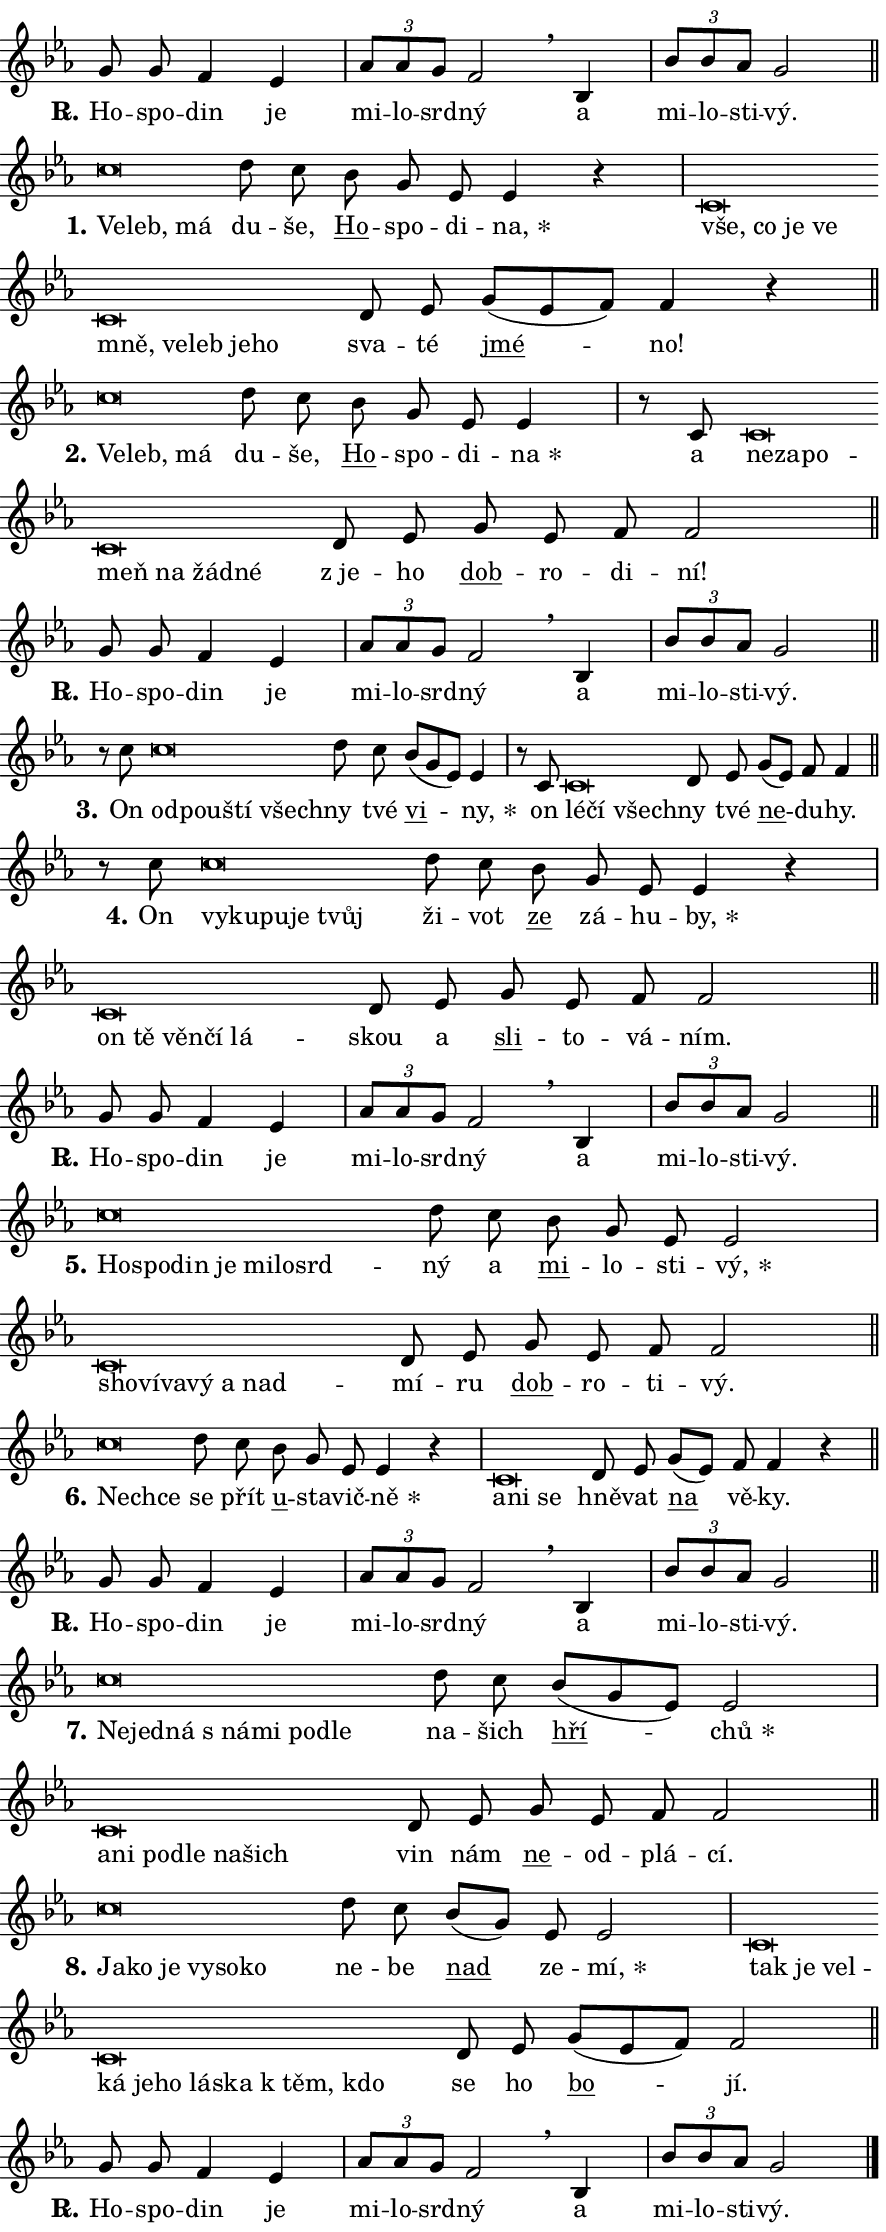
\version "2.24.0"
\header { tagline = "" }
\paper {
  indent = 0\cm
  top-margin = 0\cm
  right-margin = 0.13\cm % to fit lyric hyphens
  bottom-margin = 0\cm
  left-margin = 0\cm
  paper-width = 15\cm
  page-breaking = #ly:one-page-breaking
  system-system-spacing.basic-distance = #11
  score-system-spacing.basic-distance = #11
  ragged-last = ##f
}


%% Author: Thomas Morley
%% https://lists.gnu.org/archive/html/lilypond-user/2020-05/msg00002.html
#(define (line-position grob)
"Returns position of @var[grob} in current system:
   @code{'start}, if at first time-step
   @code{'end}, if at last time-step
   @code{'middle} otherwise
"
  (let* ((col (ly:item-get-column grob))
         (ln (ly:grob-object col 'left-neighbor))
         (rn (ly:grob-object col 'right-neighbor))
         (col-to-check-left (if (ly:grob? ln) ln col))
         (col-to-check-right (if (ly:grob? rn) rn col))
         (break-dir-left
           (and
             (ly:grob-property col-to-check-left 'non-musical #f)
             (ly:item-break-dir col-to-check-left)))
         (break-dir-right
           (and
             (ly:grob-property col-to-check-right 'non-musical #f)
             (ly:item-break-dir col-to-check-right))))
        (cond ((eqv? 1 break-dir-left) 'start)
              ((eqv? -1 break-dir-right) 'end)
              (else 'middle))))

#(define (tranparent-at-line-position vctor)
  (lambda (grob)
  "Relying on @code{line-position} select the relevant enry from @var{vctor}.
Used to determine transparency,"
    (case (line-position grob)
      ((end) (not (vector-ref vctor 0)))
      ((middle) (not (vector-ref vctor 1)))
      ((start) (not (vector-ref vctor 2))))))

noteHeadBreakVisibility =
#(define-music-function (break-visibility)(vector?)
"Makes @code{NoteHead}s transparent relying on @var{break-visibility}"
#{
  \override NoteHead.transparent =
    #(tranparent-at-line-position break-visibility)
#})

#(define delete-ledgers-for-transparent-note-heads
  (lambda (grob)
    "Reads whether a @code{NoteHead} is transparent.
If so this @code{NoteHead} is removed from @code{'note-heads} from
@var{grob}, which is supposed to be @code{LedgerLineSpanner}.
As a result ledgers are not printed for this @code{NoteHead}"
    (let* ((nhds-array (ly:grob-object grob 'note-heads))
           (nhds-list
             (if (ly:grob-array? nhds-array)
                 (ly:grob-array->list nhds-array)
                 '()))
           ;; Relies on the transparent-property being done before
           ;; Staff.LedgerLineSpanner.after-line-breaking is executed.
           ;; This is fragile ...
           (to-keep
             (remove
               (lambda (nhd)
                 (ly:grob-property nhd 'transparent #f))
               nhds-list)))
      ;; TODO find a better method to iterate over grob-arrays, similiar
      ;; to filter/remove etc for lists
      ;; For now rebuilt from scratch
      (set! (ly:grob-object grob 'note-heads)  '())
      (for-each
        (lambda (nhd)
          (ly:pointer-group-interface::add-grob grob 'note-heads nhd))
        to-keep))))

squashNotes = {
  \override NoteHead.X-extent = #'(-0.2 . 0.2)
  \override NoteHead.Y-extent = #'(-0.75 . 0)
  \override NoteHead.stencil =
    #(lambda (grob)
       (let ((pos (ly:grob-property grob 'staff-position)))
         (begin
           (if (< pos -7) (display "ERROR: Lower brevis then expected\n") (display ""))
           (if (<= pos -6) ly:text-interface::print ly:note-head::print))))
}
unSquashNotes = {
  \revert NoteHead.X-extent
  \revert NoteHead.Y-extent
  \revert NoteHead.stencil
}

hideNotes = \noteHeadBreakVisibility #begin-of-line-visible
unHideNotes = \noteHeadBreakVisibility #all-visible

% work-around for resetting accidentals
% https://lilypond.org/doc/v2.23/Documentation/notation/displaying-rhythms#unmetered-music
cadenzaMeasure = {
  \cadenzaOff
  \partial 1024 s1024
  \cadenzaOn
}

#(define-markup-command (accent layout props text) (markup?)
  "Underline accented syllable"
  (interpret-markup layout props
    #{\markup \override #'(offset . 4.3) \underline { #text }#}))

responsum = \markup \concat {
  "R" \hspace #-1.05 \path #0.1 #'((moveto 0 0.07) (lineto 0.9 0.8)) \hspace #0.05 "."
}

spaceSize = #0.6828661417322834 % exact space size for TeX Gyre Schola

\layout {
  \context {
    \Staff
    \remove "Time_signature_engraver"
    \override LedgerLineSpanner.after-line-breaking = #delete-ledgers-for-transparent-note-heads
  }
  \context {
    \Lyrics {
      \override LyricSpace.minimum-distance = \spaceSize
      \override LyricText.font-name = #"TeX Gyre Schola"
      \override LyricText.font-size = 1
      \override StanzaNumber.font-name = #"TeX Gyre Schola Bold"
      \override StanzaNumber.font-size = 1
    }
  }
  \context {
    \Score 
    \override NoteHead.text =
      #(lambda (grob) 
        (let ((pos (ly:grob-property grob 'staff-position)))
          #{\markup {
            \combine
              \halign #-0.55 \raise #(if (= pos -6) 0 0.5) \override #'(thickness . 2) \draw-line #'(3.2 . 0)
              \musicglyph "noteheads.sM1"
          }#}))
  }
}

% magnetic-lyrics.ily
%
%   written by
%     Jean Abou Samra <jean@abou-samra.fr>
%     Werner Lemberg <wl@gnu.org>
%
%   adapted by
%     Jiri Hon <jiri.hon@gmail.com>
%
% Version 2022-Apr-15

% https://www.mail-archive.com/lilypond-user@gnu.org/msg149350.html

#(define (Left_hyphen_pointer_engraver context)
   "Collect syllable-hyphen-syllable occurrences in lyrics and store
them in properties.  This engraver only looks to the left.  For
example, if the lyrics input is @code{foo -- bar}, it does the
following.

@itemize @bullet
@item
Set the @code{text} property of the @code{LyricHyphen} grob between
@q{foo} and @q{bar} to @code{foo}.

@item
Set the @code{left-hyphen} property of the @code{LyricText} grob with
text @q{foo} to the @code{LyricHyphen} grob between @q{foo} and
@q{bar}.
@end itemize

Use this auxiliary engraver in combination with the
@code{lyric-@/text::@/apply-@/magnetic-@/offset!} hook."
   (let ((hyphen #f)
         (text #f))
     (make-engraver
      (acknowledgers
       ((lyric-syllable-interface engraver grob source-engraver)
        (set! text grob)))
      (end-acknowledgers
       ((lyric-hyphen-interface engraver grob source-engraver)
        ;(when (not (grob::has-interface grob 'lyric-space-interface))
          (set! hyphen grob)));)
      ((stop-translation-timestep engraver)
       (when (and text hyphen)
         (ly:grob-set-object! text 'left-hyphen hyphen))
       (set! text #f)
       (set! hyphen #f)))))

#(define (lyric-text::apply-magnetic-offset! grob)
   "If the space between two syllables is less than the value in
property @code{LyricText@/.details@/.squash-threshold}, move the right
syllable to the left so that it gets concatenated with the left
syllable.

Use this function as a hook for
@code{LyricText@/.after-@/line-@/breaking} if the
@code{Left_@/hyphen_@/pointer_@/engraver} is active."
   (let ((hyphen (ly:grob-object grob 'left-hyphen #f)))
     (when hyphen
       (let ((left-text (ly:spanner-bound hyphen LEFT)))
         (when (grob::has-interface left-text 'lyric-syllable-interface)
           (let* ((common (ly:grob-common-refpoint grob left-text X))
                  (this-x-ext (ly:grob-extent grob common X))
                  (left-x-ext
                   (begin
                     ;; Trigger magnetism for left-text.
                     (ly:grob-property left-text 'after-line-breaking)
                     (ly:grob-extent left-text common X)))
                  ;; `delta` is the gap width between two syllables.
                  (delta (- (interval-start this-x-ext)
                            (interval-end left-x-ext)))
                  (details (ly:grob-property grob 'details))
                  (threshold (assoc-get 'squash-threshold details 0.2)))
             (when (< delta threshold)
               (let* (;; We have to manipulate the input text so that
                      ;; ligatures crossing syllable boundaries are not
                      ;; disabled.  For languages based on the Latin
                      ;; script this is essentially a beautification.
                      ;; However, for non-Western scripts it can be a
                      ;; necessity.
                      (lt (ly:grob-property left-text 'text))
                      (rt (ly:grob-property grob 'text))
                      (is-space (grob::has-interface hyphen 'lyric-space-interface))
                      (space (if is-space " " ""))
                      (extra-delta (if is-space spaceSize 0))
                      ;; Append new syllable.
                      (ltrt-space (if (and (string? lt) (string? rt))
                                (string-append lt space rt)
                                (make-concat-markup (list lt space rt))))
                      ;; Right-align `ltrt` to the right side.
                      (ltrt-space-markup (grob-interpret-markup
                               grob
                               (make-translate-markup
                                (cons (interval-length this-x-ext) 0)
                                (make-right-align-markup ltrt-space)))))
                 (begin
                   ;; Don't print `left-text`.
                   (ly:grob-set-property! left-text 'stencil #f)
                   ;; Set text and stencil (which holds all collected
                   ;; syllables so far) and shift it to the left.
                   (ly:grob-set-property! grob 'text ltrt-space)
                   (ly:grob-set-property! grob 'stencil ltrt-space-markup)
                   (ly:grob-translate-axis! grob (- (- delta extra-delta)) X))))))))))


#(define (lyric-hyphen::displace-bounds-first grob)
   ;; Make very sure this callback isn't triggered too early.
   (let ((left (ly:spanner-bound grob LEFT))
         (right (ly:spanner-bound grob RIGHT)))
     (ly:grob-property left 'after-line-breaking)
     (ly:grob-property right 'after-line-breaking)
     (ly:lyric-hyphen::print grob)))

squashThreshold = #0.4

\layout {
  \context {
    \Lyrics
    \consists #Left_hyphen_pointer_engraver
    \override LyricText.after-line-breaking =
      #lyric-text::apply-magnetic-offset!
    \override LyricHyphen.stencil = #lyric-hyphen::displace-bounds-first
    \override LyricText.details.squash-threshold = \squashThreshold
    \override LyricHyphen.minimum-distance = 0
    \override LyricHyphen.minimum-length = \squashThreshold
  }
}

squashText = \override LyricText.details.squash-threshold = 9999
unSquashText = \override LyricText.details.squash-threshold = \squashThreshold

leftText = \override LyricText.self-alignment-X = #LEFT
unLeftText = \revert LyricText.self-alignment-X

starOffset = #(lambda (grob) 
                (let ((x_offset (ly:self-alignment-interface::aligned-on-x-parent grob)))
                  (if (= x_offset 0) 0 (+ x_offset 1.2))))

star = #(define-music-function (syllable)(string?)
"Append star separator at the end of a syllable"
#{
  \once \override LyricText.X-offset = #starOffset
  \lyricmode { \markup {
    #syllable
    \override #'((font-name . "TeX Gyre Schola Bold")) \hspace #0.2 \lower #0.65 \larger "*"
  } }
#})

starAccent = #(define-music-function (syllable)(string?)
"Append star separator at the end of a syllable and make accent"
#{
  \once \override LyricText.X-offset = #starOffset
  \lyricmode { \markup {
    \accent #syllable
    \override #'((font-name . "TeX Gyre Schola Bold")) \hspace #0.2 \lower #0.65 \larger "*"
  } }
#})

breath = #(define-music-function (syllable)(string?)
"Append breathing indicator at the end of a syllable"
#{
  \lyricmode { \markup { #syllable "+" } }
#})

optionalBreath = #(define-music-function (syllable)(string?)
"Append optional breathing indicator at the end of a syllable"
#{
  \lyricmode { \markup { #syllable "(+)" } }
#})


\score {
    <<
        \new Voice = "melody" { \cadenzaOn \key es \major \relative { g'8 g f4 es \cadenzaMeasure \bar "|" \tuplet 3/2 { as8[ as g] } f2 \breathe \bar "" bes,4 \cadenzaMeasure \bar "|" \tuplet 3/2 {bes'8[ bes as] } g2 \cadenzaMeasure \bar "||" \break } }
        \new Lyrics \lyricsto "melody" { \lyricmode { \set stanza = \responsum
Ho -- spo -- din je mi -- lo -- srd -- ný a mi -- lo -- sti -- vý. } }
    >>
    \layout {}
}

\score {
    <<
        \new Voice = "melody" { \cadenzaOn \key es \major \relative { \squashNotes c''\breve*1/16 \hideNotes \breve*1/16 \breve*1/16 \bar "" \unHideNotes \unSquashNotes d8 c \bar "" bes g es es4 r \cadenzaMeasure \bar "|" \squashNotes c\breve*1/16 \hideNotes \breve*1/16 \bar "" \breve*1/16 \bar "" \breve*1/16 \bar "" \breve*1/16 \bar "" \breve*1/16 \bar "" \breve*1/16 \bar "" \breve*1/16 \breve*1/16 \bar "" \unHideNotes \unSquashNotes d8 es \bar "" g[( es f)] f4 r \cadenzaMeasure \bar "||" \break } }
        \new Lyrics \lyricsto "melody" { \lyricmode { \set stanza = "1."
\leftText Ve -- \squashText leb, má \unLeftText \unSquashText du -- še, \markup \accent Ho -- spo -- di -- \star na, \leftText vše, \squashText co je ve mně, ve -- leb je -- ho \unLeftText \unSquashText sva -- té \markup \accent jmé -- no! } }
    >>
    \layout {}
}

\score {
    <<
        \new Voice = "melody" { \cadenzaOn \key es \major \relative { \squashNotes c''\breve*1/16 \hideNotes \breve*1/16 \breve*1/16 \bar "" \unHideNotes \unSquashNotes d8 c \bar "" bes g es es4 \cadenzaMeasure \bar "|" r8 c8 \squashNotes c\breve*1/16 \hideNotes \breve*1/16 \bar "" \breve*1/16 \bar "" \breve*1/16 \bar "" \breve*1/16 \bar "" \breve*1/16 \breve*1/16 \bar "" \unHideNotes \unSquashNotes d8 es \bar "" g es f f2 \cadenzaMeasure \bar "||" \break } }
        \new Lyrics \lyricsto "melody" { \lyricmode { \set stanza = "2."
\leftText Ve -- \squashText leb, má \unLeftText \unSquashText du -- še, \markup \accent Ho -- spo -- di -- \star na a \leftText ne -- \squashText za -- po -- meň na žád -- né \unLeftText \unSquashText "z je" -- ho \markup \accent dob -- ro -- di -- ní! } }
    >>
    \layout {}
}

\score {
    <<
        \new Voice = "melody" { \cadenzaOn \key es \major \relative { g'8 g f4 es \cadenzaMeasure \bar "|" \tuplet 3/2 { as8[ as g] } f2 \breathe \bar "" bes,4 \cadenzaMeasure \bar "|" \tuplet 3/2 {bes'8[ bes as] } g2 \cadenzaMeasure \bar "||" \break } }
        \new Lyrics \lyricsto "melody" { \lyricmode { \set stanza = \responsum
Ho -- spo -- din je mi -- lo -- srd -- ný a mi -- lo -- sti -- vý. } }
    >>
    \layout {}
}

\score {
    <<
        \new Voice = "melody" { \cadenzaOn \key es \major \relative { r8 c''8 \squashNotes c\breve*1/16 \hideNotes \breve*1/16 \bar "" \breve*1/16 \breve*1/16 \bar "" \unHideNotes \unSquashNotes d8 c \bar "" bes[( g es)] es4 \cadenzaMeasure \bar "|" r8 c8 \squashNotes c\breve*1/16 \hideNotes \breve*1/16 \breve*1/16 \bar "" \unHideNotes \unSquashNotes d8 es \bar "" g[( es)] f f4 \cadenzaMeasure \bar "||" \break } }
        \new Lyrics \lyricsto "melody" { \lyricmode { \set stanza = "3."
On \leftText od -- \squashText pou -- ští všech -- \unLeftText \unSquashText ny tvé \markup \accent vi -- \star ny, on \leftText lé -- \squashText čí všech -- \unLeftText \unSquashText ny tvé \markup \accent ne -- du -- hy. } }
    >>
    \layout {}
}

\score {
    <<
        \new Voice = "melody" { \cadenzaOn \key es \major \relative { r8 c''8 \squashNotes c\breve*1/16 \hideNotes \breve*1/16 \bar "" \breve*1/16 \bar "" \breve*1/16 \breve*1/16 \bar "" \unHideNotes \unSquashNotes d8 c \bar "" bes g es es4 r \cadenzaMeasure \bar "|" \squashNotes c\breve*1/16 \hideNotes \breve*1/16 \bar "" \breve*1/16 \bar "" \breve*1/16 \breve*1/16 \bar "" \unHideNotes \unSquashNotes d8 es \bar "" g es f f2 \cadenzaMeasure \bar "||" \break } }
        \new Lyrics \lyricsto "melody" { \lyricmode { \set stanza = "4."
On \leftText vy -- \squashText ku -- pu -- je tvůj \unLeftText \unSquashText ži -- vot \markup \accent ze zá -- hu -- \star by, \leftText on \squashText tě věn -- čí lá -- \unLeftText \unSquashText skou a \markup \accent sli -- to -- vá -- ním. } }
    >>
    \layout {}
}

\score {
    <<
        \new Voice = "melody" { \cadenzaOn \key es \major \relative { g'8 g f4 es \cadenzaMeasure \bar "|" \tuplet 3/2 { as8[ as g] } f2 \breathe \bar "" bes,4 \cadenzaMeasure \bar "|" \tuplet 3/2 {bes'8[ bes as] } g2 \cadenzaMeasure \bar "||" \break } }
        \new Lyrics \lyricsto "melody" { \lyricmode { \set stanza = \responsum
Ho -- spo -- din je mi -- lo -- srd -- ný a mi -- lo -- sti -- vý. } }
    >>
    \layout {}
}

\score {
    <<
        \new Voice = "melody" { \cadenzaOn \key es \major \relative { \squashNotes c''\breve*1/16 \hideNotes \breve*1/16 \bar "" \breve*1/16 \bar "" \breve*1/16 \bar "" \breve*1/16 \bar "" \breve*1/16 \breve*1/16 \bar "" \unHideNotes \unSquashNotes d8 c \bar "" bes g es es2 \cadenzaMeasure \bar "|" \squashNotes c\breve*1/16 \hideNotes \breve*1/16 \bar "" \breve*1/16 \bar "" \breve*1/16 \bar "" \breve*1/16 \breve*1/16 \bar "" \unHideNotes \unSquashNotes d8 es \bar "" g es f f2 \cadenzaMeasure \bar "||" \break } }
        \new Lyrics \lyricsto "melody" { \lyricmode { \set stanza = "5."
\leftText Ho -- \squashText spo -- din je mi -- lo -- srd -- \unLeftText \unSquashText ný a \markup \accent mi -- lo -- sti -- \star vý, \leftText sho -- \squashText ví -- va -- vý a nad -- \unLeftText \unSquashText mí -- ru \markup \accent dob -- ro -- ti -- vý. } }
    >>
    \layout {}
}

\score {
    <<
        \new Voice = "melody" { \cadenzaOn \key es \major \relative { \squashNotes c''\breve*1/16 \hideNotes \breve*1/16 \bar "" \unHideNotes \unSquashNotes d8 c \bar "" bes g es es4 r \cadenzaMeasure \bar "|" \squashNotes c\breve*1/16 \hideNotes \breve*1/16 \breve*1/16 \bar "" \unHideNotes \unSquashNotes d8 es \bar "" g[( es)] f f4 r \cadenzaMeasure \bar "||" \break } }
        \new Lyrics \lyricsto "melody" { \lyricmode { \set stanza = "6."
\leftText Nech -- \squashText ce \unLeftText \unSquashText se přít \markup \accent u -- sta -- vič -- \star ně \leftText a -- \squashText ni se \unLeftText \unSquashText hně -- vat \markup \accent na vě -- ky. } }
    >>
    \layout {}
}

\score {
    <<
        \new Voice = "melody" { \cadenzaOn \key es \major \relative { g'8 g f4 es \cadenzaMeasure \bar "|" \tuplet 3/2 { as8[ as g] } f2 \breathe \bar "" bes,4 \cadenzaMeasure \bar "|" \tuplet 3/2 {bes'8[ bes as] } g2 \cadenzaMeasure \bar "||" \break } }
        \new Lyrics \lyricsto "melody" { \lyricmode { \set stanza = \responsum
Ho -- spo -- din je mi -- lo -- srd -- ný a mi -- lo -- sti -- vý. } }
    >>
    \layout {}
}

\score {
    <<
        \new Voice = "melody" { \cadenzaOn \key es \major \relative { \squashNotes c''\breve*1/16 \hideNotes \breve*1/16 \bar "" \breve*1/16 \bar "" \breve*1/16 \bar "" \breve*1/16 \bar "" \breve*1/16 \breve*1/16 \bar "" \unHideNotes \unSquashNotes d8 c \bar "" bes[( g es)] es2 \cadenzaMeasure \bar "|" \squashNotes c\breve*1/16 \hideNotes \breve*1/16 \bar "" \breve*1/16 \bar "" \breve*1/16 \bar "" \breve*1/16 \breve*1/16 \bar "" \unHideNotes \unSquashNotes d8 es \bar "" g es f f2 \cadenzaMeasure \bar "||" \break } }
        \new Lyrics \lyricsto "melody" { \lyricmode { \set stanza = "7."
\leftText Ne -- \squashText jed -- ná "s ná" -- mi po -- dle \unLeftText \unSquashText na -- šich \markup \accent hří -- \star chů \leftText a -- \squashText ni po -- dle na -- šich \unLeftText \unSquashText vin nám \markup \accent ne -- od -- plá -- cí. } }
    >>
    \layout {}
}

\score {
    <<
        \new Voice = "melody" { \cadenzaOn \key es \major \relative { \squashNotes c''\breve*1/16 \hideNotes \breve*1/16 \bar "" \breve*1/16 \bar "" \breve*1/16 \bar "" \breve*1/16 \breve*1/16 \bar "" \unHideNotes \unSquashNotes d8 c \bar "" bes[( g)] es es2 \cadenzaMeasure \bar "|" \squashNotes c\breve*1/16 \hideNotes \breve*1/16 \bar "" \breve*1/16 \bar "" \breve*1/16 \bar "" \breve*1/16 \bar "" \breve*1/16 \bar "" \breve*1/16 \bar "" \breve*1/16 \bar "" \breve*1/16 \breve*1/16 \bar "" \unHideNotes \unSquashNotes d8 es \bar "" g[( es f)] f2 \cadenzaMeasure \bar "||" \break } }
        \new Lyrics \lyricsto "melody" { \lyricmode { \set stanza = "8."
\leftText Ja -- \squashText ko je vy -- so -- ko \unLeftText \unSquashText ne -- be \markup \accent nad ze -- \star mí, \leftText tak \squashText je vel -- ká je -- ho lá -- ska "k těm," kdo \unLeftText \unSquashText se ho \markup \accent bo -- jí. } }
    >>
    \layout {}
}

\score {
    <<
        \new Voice = "melody" { \cadenzaOn \key es \major \relative { g'8 g f4 es \cadenzaMeasure \bar "|" \tuplet 3/2 { as8[ as g] } f2 \breathe \bar "" bes,4 \cadenzaMeasure \bar "|" \tuplet 3/2 {bes'8[ bes as] } g2 \cadenzaMeasure \bar "||" \break } \bar "|." }
        \new Lyrics \lyricsto "melody" { \lyricmode { \set stanza = \responsum
Ho -- spo -- din je mi -- lo -- srd -- ný a mi -- lo -- sti -- vý. } }
    >>
    \layout {}
}
